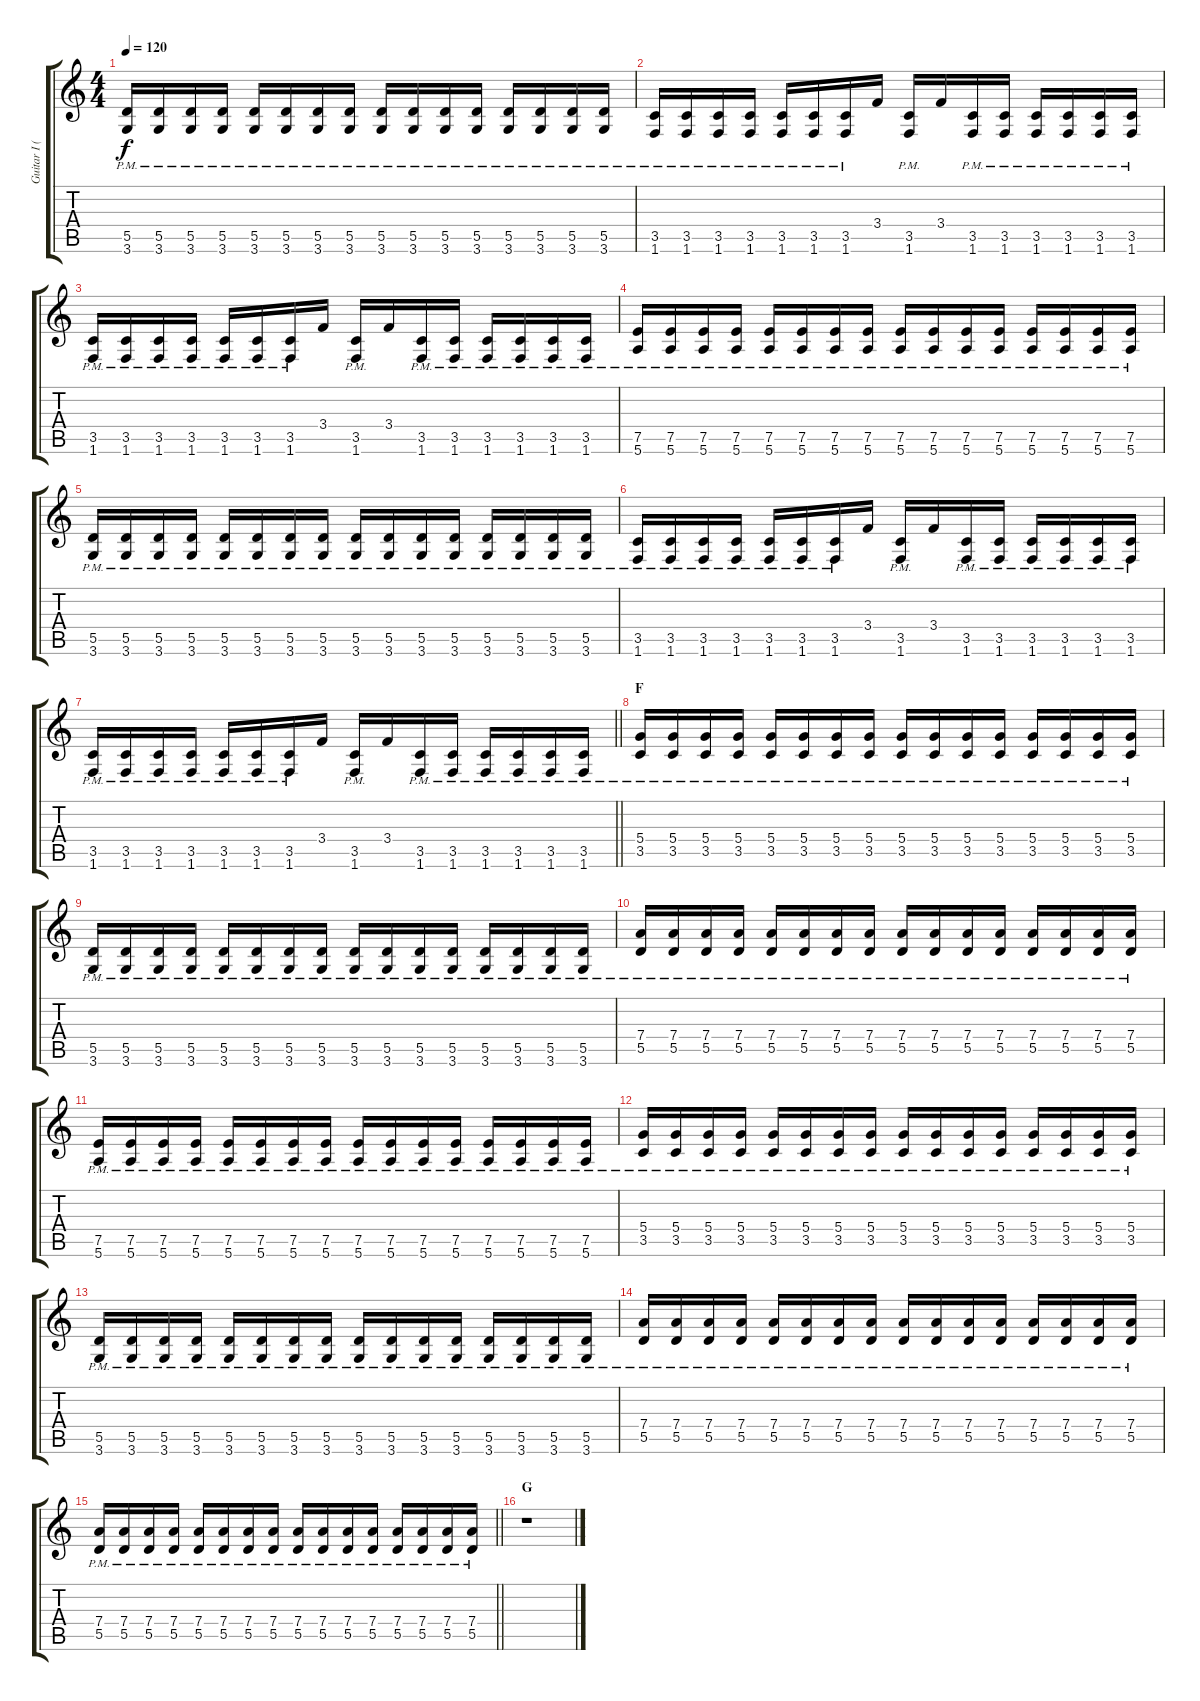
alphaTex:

\track ("Guitar I (Hitsugi)" "Guitar I (") {instrument distortionguitar}
\staff {score tabs}
\tuning (E4 B3 G3 D3 A2 E2) {hide}
\ts (4 4)
\tempo 120
\clef g2
\ks c
(5.5{pm} 3.6{pm}).16{dy f} (5.5{pm} 3.6{pm}).16 (5.5{pm} 3.6{pm}).16 (5.5{pm} 3.6{pm}).16 (5.5{pm} 3.6{pm}).16 (5.5{pm} 3.6{pm}).16 (5.5{pm} 3.6{pm}).16 (5.5{pm} 3.6{pm}).16 (5.5{pm} 3.6{pm}).16 (5.5{pm} 3.6{pm}).16 (5.5{pm} 3.6{pm}).16 (5.5{pm} 3.6{pm}).16 (5.5{pm} 3.6{pm}).16 (5.5{pm} 3.6{pm}).16 (5.5{pm} 3.6{pm}).16 (5.5{pm} 3.6{pm}).16 |
(3.5{pm} 1.6{pm}).16 (3.5{pm} 1.6{pm}).16 (3.5{pm} 1.6{pm}).16 (3.5{pm} 1.6{pm}).16 (3.5{pm} 1.6{pm}).16 (3.5{pm} 1.6{pm}).16 (3.5{pm} 1.6{pm}).16 3.4.16 (3.5{pm} 1.6{pm}).16 3.4.16 (3.5{pm} 1.6{pm}).16 (3.5{pm} 1.6{pm}).16 (3.5{pm} 1.6{pm}).16 (3.5{pm} 1.6{pm}).16 (3.5{pm} 1.6{pm}).16 (3.5{pm} 1.6{pm}).16 |
(3.5{pm} 1.6{pm}).16 (3.5{pm} 1.6{pm}).16 (3.5{pm} 1.6{pm}).16 (3.5{pm} 1.6{pm}).16 (3.5{pm} 1.6{pm}).16 (3.5{pm} 1.6{pm}).16 (3.5{pm} 1.6{pm}).16 3.4.16 (3.5{pm} 1.6{pm}).16 3.4.16 (3.5{pm} 1.6{pm}).16 (3.5{pm} 1.6{pm}).16 (3.5{pm} 1.6{pm}).16 (3.5{pm} 1.6{pm}).16 (3.5{pm} 1.6{pm}).16 (3.5{pm} 1.6{pm}).16 |
(7.5{pm} 5.6{pm}).16 (7.5{pm} 5.6{pm}).16 (7.5{pm} 5.6{pm}).16 (7.5{pm} 5.6{pm}).16 (7.5{pm} 5.6{pm}).16 (7.5{pm} 5.6{pm}).16 (7.5{pm} 5.6{pm}).16 (7.5{pm} 5.6{pm}).16 (7.5{pm} 5.6{pm}).16 (7.5{pm} 5.6{pm}).16 (7.5{pm} 5.6{pm}).16 (7.5{pm} 5.6{pm}).16 (7.5{pm} 5.6{pm}).16 (7.5{pm} 5.6{pm}).16 (7.5{pm} 5.6{pm}).16 (7.5{pm} 5.6{pm}).16 |
(5.5{pm} 3.6{pm}).16 (5.5{pm} 3.6{pm}).16 (5.5{pm} 3.6{pm}).16 (5.5{pm} 3.6{pm}).16 (5.5{pm} 3.6{pm}).16 (5.5{pm} 3.6{pm}).16 (5.5{pm} 3.6{pm}).16 (5.5{pm} 3.6{pm}).16 (5.5{pm} 3.6{pm}).16 (5.5{pm} 3.6{pm}).16 (5.5{pm} 3.6{pm}).16 (5.5{pm} 3.6{pm}).16 (5.5{pm} 3.6{pm}).16 (5.5{pm} 3.6{pm}).16 (5.5{pm} 3.6{pm}).16 (5.5{pm} 3.6{pm}).16 |
(3.5{pm} 1.6{pm}).16 (3.5{pm} 1.6{pm}).16 (3.5{pm} 1.6{pm}).16 (3.5{pm} 1.6{pm}).16 (3.5{pm} 1.6{pm}).16 (3.5{pm} 1.6{pm}).16 (3.5{pm} 1.6{pm}).16 3.4.16 (3.5{pm} 1.6{pm}).16 3.4.16 (3.5{pm} 1.6{pm}).16 (3.5{pm} 1.6{pm}).16 (3.5{pm} 1.6{pm}).16 (3.5{pm} 1.6{pm}).16 (3.5{pm} 1.6{pm}).16 (3.5{pm} 1.6{pm}).16 |
\barLineRight lightlight
(3.5{pm} 1.6{pm}).16 (3.5{pm} 1.6{pm}).16 (3.5{pm} 1.6{pm}).16 (3.5{pm} 1.6{pm}).16 (3.5{pm} 1.6{pm}).16 (3.5{pm} 1.6{pm}).16 (3.5{pm} 1.6{pm}).16 3.4.16 (3.5{pm} 1.6{pm}).16 3.4.16 (3.5{pm} 1.6{pm}).16 (3.5{pm} 1.6{pm}).16 (3.5{pm} 1.6{pm}).16 (3.5{pm} 1.6{pm}).16 (3.5{pm} 1.6{pm}).16 (3.5{pm} 1.6{pm}).16 |
\section ("" "F")
(5.4{pm} 3.5{pm}).16 (5.4{pm} 3.5{pm}).16 (5.4{pm} 3.5{pm}).16 (5.4{pm} 3.5{pm}).16 (5.4{pm} 3.5{pm}).16 (5.4{pm} 3.5{pm}).16 (5.4{pm} 3.5{pm}).16 (5.4{pm} 3.5{pm}).16 (5.4{pm} 3.5{pm}).16 (5.4{pm} 3.5{pm}).16 (5.4{pm} 3.5{pm}).16 (5.4{pm} 3.5{pm}).16 (5.4{pm} 3.5{pm}).16 (5.4{pm} 3.5{pm}).16 (5.4{pm} 3.5{pm}).16 (5.4{pm} 3.5{pm}).16 |
(5.5{pm} 3.6{pm}).16 (5.5{pm} 3.6{pm}).16 (5.5{pm} 3.6{pm}).16 (5.5{pm} 3.6{pm}).16 (5.5{pm} 3.6{pm}).16 (5.5{pm} 3.6{pm}).16 (5.5{pm} 3.6{pm}).16 (5.5{pm} 3.6{pm}).16 (5.5{pm} 3.6{pm}).16 (5.5{pm} 3.6{pm}).16 (5.5{pm} 3.6{pm}).16 (5.5{pm} 3.6{pm}).16 (5.5{pm} 3.6{pm}).16 (5.5{pm} 3.6{pm}).16 (5.5{pm} 3.6{pm}).16 (5.5{pm} 3.6{pm}).16 |
(7.4{pm} 5.5{pm}).16 (7.4{pm} 5.5{pm}).16 (7.4{pm} 5.5{pm}).16 (7.4{pm} 5.5{pm}).16 (7.4{pm} 5.5{pm}).16 (7.4{pm} 5.5{pm}).16 (7.4{pm} 5.5{pm}).16 (7.4{pm} 5.5{pm}).16 (7.4{pm} 5.5{pm}).16 (7.4{pm} 5.5{pm}).16 (7.4{pm} 5.5{pm}).16 (7.4{pm} 5.5{pm}).16 (7.4{pm} 5.5{pm}).16 (7.4{pm} 5.5{pm}).16 (7.4{pm} 5.5{pm}).16 (7.4{pm} 5.5{pm}).16 |
(7.5{pm} 5.6{pm}).16 (7.5{pm} 5.6{pm}).16 (7.5{pm} 5.6{pm}).16 (7.5{pm} 5.6{pm}).16 (7.5{pm} 5.6{pm}).16 (7.5{pm} 5.6{pm}).16 (7.5{pm} 5.6{pm}).16 (7.5{pm} 5.6{pm}).16 (7.5{pm} 5.6{pm}).16 (7.5{pm} 5.6{pm}).16 (7.5{pm} 5.6{pm}).16 (7.5{pm} 5.6{pm}).16 (7.5{pm} 5.6{pm}).16 (7.5{pm} 5.6{pm}).16 (7.5{pm} 5.6{pm}).16 (7.5{pm} 5.6{pm}).16 |
(5.4{pm} 3.5{pm}).16 (5.4{pm} 3.5{pm}).16 (5.4{pm} 3.5{pm}).16 (5.4{pm} 3.5{pm}).16 (5.4{pm} 3.5{pm}).16 (5.4{pm} 3.5{pm}).16 (5.4{pm} 3.5{pm}).16 (5.4{pm} 3.5{pm}).16 (5.4{pm} 3.5{pm}).16 (5.4{pm} 3.5{pm}).16 (5.4{pm} 3.5{pm}).16 (5.4{pm} 3.5{pm}).16 (5.4{pm} 3.5{pm}).16 (5.4{pm} 3.5{pm}).16 (5.4{pm} 3.5{pm}).16 (5.4{pm} 3.5{pm}).16 |
(5.5{pm} 3.6{pm}).16 (5.5{pm} 3.6{pm}).16 (5.5{pm} 3.6{pm}).16 (5.5{pm} 3.6{pm}).16 (5.5{pm} 3.6{pm}).16 (5.5{pm} 3.6{pm}).16 (5.5{pm} 3.6{pm}).16 (5.5{pm} 3.6{pm}).16 (5.5{pm} 3.6{pm}).16 (5.5{pm} 3.6{pm}).16 (5.5{pm} 3.6{pm}).16 (5.5{pm} 3.6{pm}).16 (5.5{pm} 3.6{pm}).16 (5.5{pm} 3.6{pm}).16 (5.5{pm} 3.6{pm}).16 (5.5{pm} 3.6{pm}).16 |
(7.4{pm} 5.5{pm}).16 (7.4{pm} 5.5{pm}).16 (7.4{pm} 5.5{pm}).16 (7.4{pm} 5.5{pm}).16 (7.4{pm} 5.5{pm}).16 (7.4{pm} 5.5{pm}).16 (7.4{pm} 5.5{pm}).16 (7.4{pm} 5.5{pm}).16 (7.4{pm} 5.5{pm}).16 (7.4{pm} 5.5{pm}).16 (7.4{pm} 5.5{pm}).16 (7.4{pm} 5.5{pm}).16 (7.4{pm} 5.5{pm}).16 (7.4{pm} 5.5{pm}).16 (7.4{pm} 5.5{pm}).16 (7.4{pm} 5.5{pm}).16 |
\barLineRight lightlight
(7.4{pm} 5.5{pm}).16 (7.4{pm} 5.5{pm}).16 (7.4{pm} 5.5{pm}).16 (7.4{pm} 5.5{pm}).16 (7.4{pm} 5.5{pm}).16 (7.4{pm} 5.5{pm}).16 (7.4{pm} 5.5{pm}).16 (7.4{pm} 5.5{pm}).16 (7.4{pm} 5.5{pm}).16 (7.4{pm} 5.5{pm}).16 (7.4{pm} 5.5{pm}).16 (7.4{pm} 5.5{pm}).16 (7.4{pm} 5.5{pm}).16 (7.4{pm} 5.5{pm}).16 (7.4{pm} 5.5{pm}).16 (7.4{pm} 5.5{pm}).16 |
\section ("" "G")
r.1
